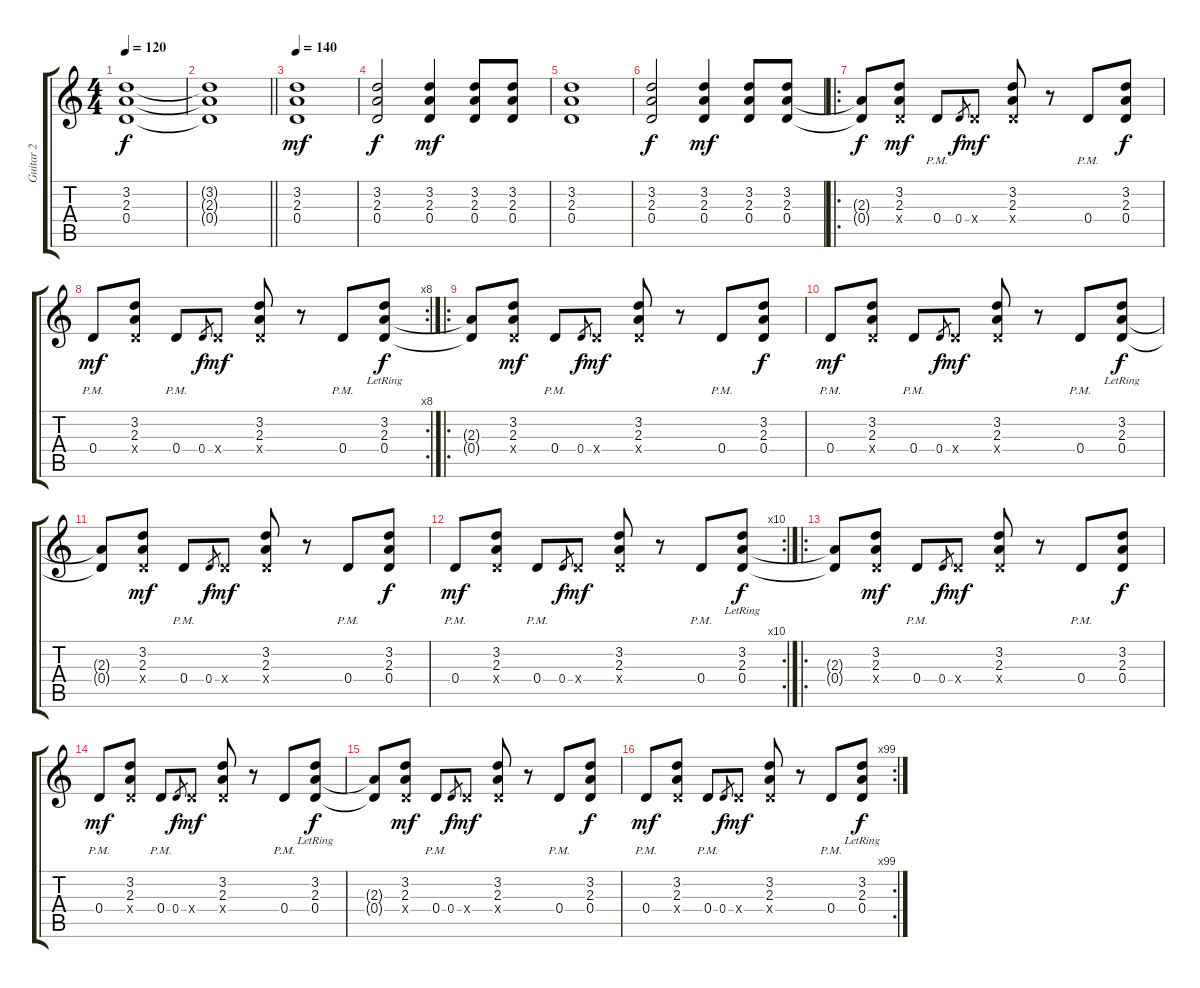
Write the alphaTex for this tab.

\track ("Guitar 2" "Guitar 2") {instrument overdrivenguitar}
\staff {score tabs}
\tuning (E4 B3 G3 D3 A2 E2) {hide}
\ts (4 4)
\tempo 120
\clef g2
\ks c
(3.2 2.3 0.4).1{dy f} |
\barLineRight lightlight
(3.2{t} 2.3{t} 0.4{t}).1 |
\tempo 140
(3.2 2.3 0.4).1{dy mf} |
(3.2 2.3 0.4).2{dy f} (3.2 2.3 0.4).4{dy mf} (3.2 2.3 0.4).8 (3.2 2.3 0.4).8 |
(3.2 2.3 0.4).1 |
(3.2 2.3 0.4).2{dy f} (3.2 2.3 0.4).4{dy mf} (3.2 2.3 0.4).8 (3.2 2.3 0.4).8 |
\ro
(2.3{t} 0.4{t}).8{dy f} (3.2 2.3 0.4{x}).8{dy mf} 0.4{pm}.8 0.4.8{gr dy f} 0.4{x}.8{dy mf} (3.2 2.3 0.4{x}).8 r.8 0.4{pm}.8 (3.2 2.3 0.4).8{dy f} |
\rc 8
0.4{pm}.8{dy mf} (3.2 2.3 0.4{x}).8 0.4{pm}.8 0.4.8{gr dy f} 0.4{x}.8{dy mf} (3.2 2.3 0.4{x}).8 r.8 0.4{pm}.8 (3.2 2.3 0.4{lr}).8{dy f} |
\ro
(2.3{t} 0.4{t}).8 (3.2 2.3 0.4{x}).8{dy mf} 0.4{pm}.8 0.4.8{gr dy f} 0.4{x}.8{dy mf} (3.2 2.3 0.4{x}).8 r.8 0.4{pm}.8 (3.2 2.3 0.4).8{dy f} |
0.4{pm}.8{dy mf} (3.2 2.3 0.4{x}).8 0.4{pm}.8 0.4.8{gr dy f} 0.4{x}.8{dy mf} (3.2 2.3 0.4{x}).8 r.8 0.4{pm}.8 (3.2 2.3 0.4{lr}).8{dy f} |
(2.3{t} 0.4{t}).8 (3.2 2.3 0.4{x}).8{dy mf} 0.4{pm}.8 0.4.8{gr dy f} 0.4{x}.8{dy mf} (3.2 2.3 0.4{x}).8 r.8 0.4{pm}.8 (3.2 2.3 0.4).8{dy f} |
\rc 10
0.4{pm}.8{dy mf} (3.2 2.3 0.4{x}).8 0.4{pm}.8 0.4.8{gr dy f} 0.4{x}.8{dy mf} (3.2 2.3 0.4{x}).8 r.8 0.4{pm}.8 (3.2 2.3 0.4{lr}).8{dy f} |
\ro
(2.3{t} 0.4{t}).8 (3.2 2.3 0.4{x}).8{dy mf} 0.4{pm}.8 0.4.8{gr dy f} 0.4{x}.8{dy mf} (3.2 2.3 0.4{x}).8 r.8 0.4{pm}.8 (3.2 2.3 0.4).8{dy f} |
0.4{pm}.8{dy mf} (3.2 2.3 0.4{x}).8 0.4{pm}.8 0.4.8{gr dy f} 0.4{x}.8{dy mf} (3.2 2.3 0.4{x}).8 r.8 0.4{pm}.8 (3.2 2.3 0.4{lr}).8{dy f} |
(2.3{t} 0.4{t}).8 (3.2 2.3 0.4{x}).8{dy mf} 0.4{pm}.8 0.4.8{gr dy f} 0.4{x}.8{dy mf} (3.2 2.3 0.4{x}).8 r.8 0.4{pm}.8 (3.2 2.3 0.4).8{dy f} |
\rc 99
0.4{pm}.8{dy mf} (3.2 2.3 0.4{x}).8 0.4{pm}.8 0.4.8{gr dy f} 0.4{x}.8{dy mf} (3.2 2.3 0.4{x}).8 r.8 0.4{pm}.8 (3.2 2.3 0.4{lr}).8{dy f}
